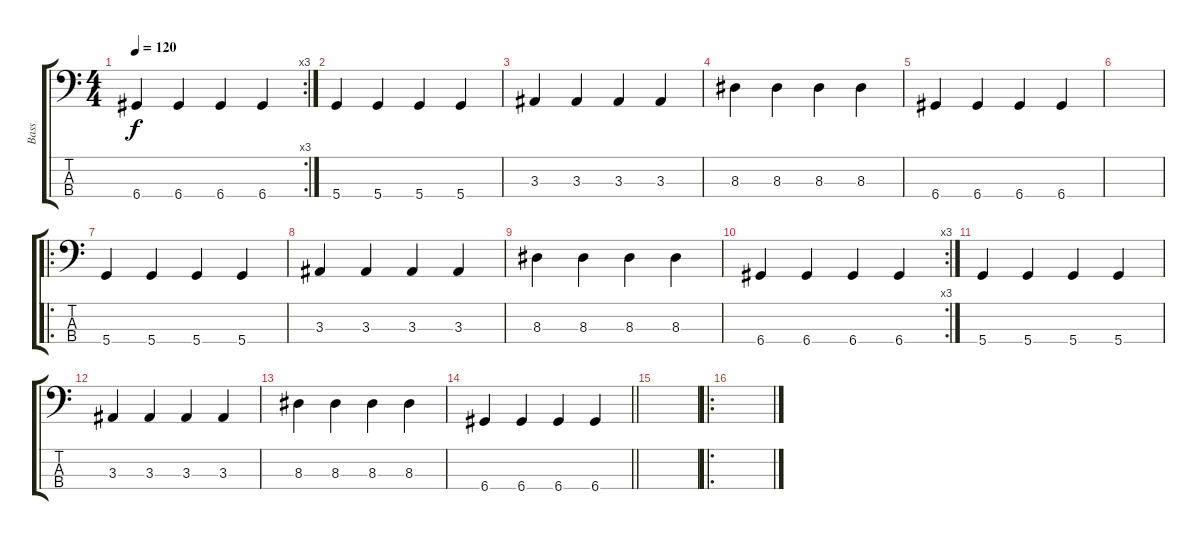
\track ("Bass" "Bass") {instrument electricbassfinger}
\staff {score tabs}
\tuning (F2 C2 G1 D1) {hide}
\rc 3
\ts (4 4)
\tempo 120
\clef f4
\ks c
6.4.4{dy f} 6.4.4 6.4.4 6.4.4 |
5.4.4 5.4.4 5.4.4 5.4.4 |
3.3.4 3.3.4 3.3.4 3.3.4 |
8.3.4 8.3.4 8.3.4 8.3.4 |
6.4.4 6.4.4 6.4.4 6.4.4 |
|
\ro
5.4.4 5.4.4 5.4.4 5.4.4 |
3.3.4 3.3.4 3.3.4 3.3.4 |
8.3.4 8.3.4 8.3.4 8.3.4 |
\rc 3
6.4.4 6.4.4 6.4.4 6.4.4 |
5.4.4 5.4.4 5.4.4 5.4.4 |
3.3.4 3.3.4 3.3.4 3.3.4 |
8.3.4 8.3.4 8.3.4 8.3.4 |
\barLineRight lightlight
6.4.4 6.4.4 6.4.4 6.4.4 |
|
\ro
